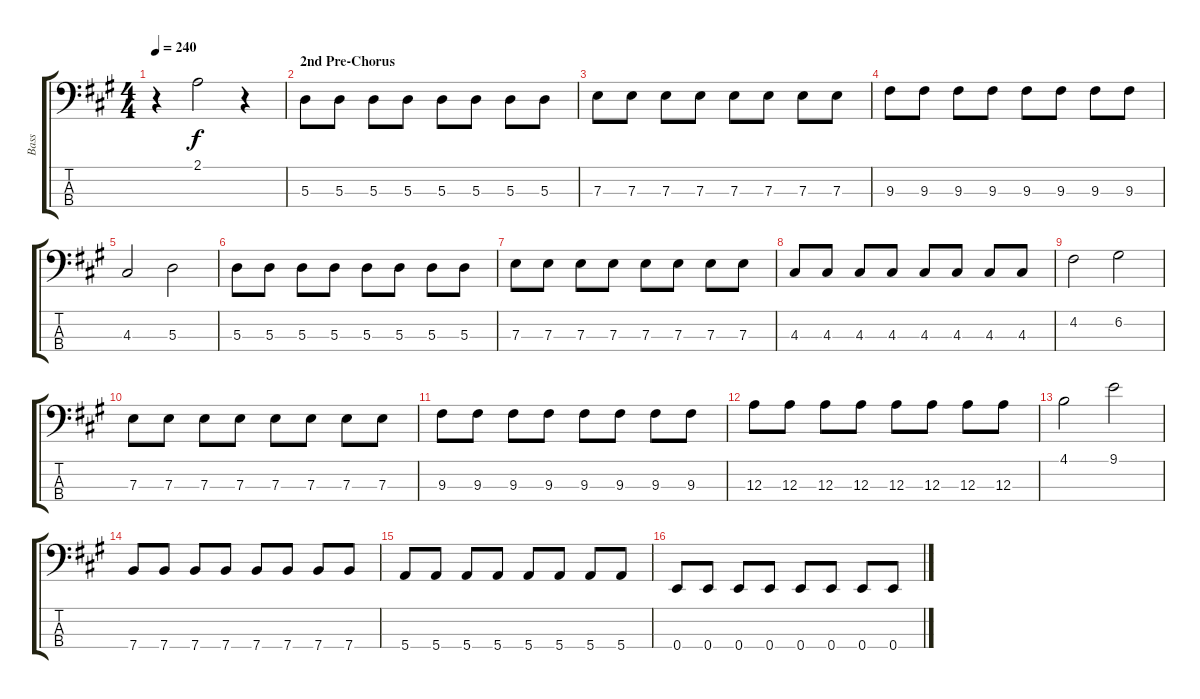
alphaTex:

\track ("Bass" "Bass") {instrument electricbasspick}
\staff {score tabs}
\tuning (G2 D2 A1 E1) {hide}
\ts (4 4)
\tempo 240
\clef f4
\ks a
r.4{dy f} 2.1.2 r.4 |
\section ("" "2nd Pre-Chorus")
5.3.8 5.3.8 5.3.8 5.3.8 5.3.8 5.3.8 5.3.8 5.3.8 |
7.3.8 7.3.8 7.3.8 7.3.8 7.3.8 7.3.8 7.3.8 7.3.8 |
9.3.8 9.3.8 9.3.8 9.3.8 9.3.8 9.3.8 9.3.8 9.3.8 |
4.3.2 5.3.2 |
5.3.8 5.3.8 5.3.8 5.3.8 5.3.8 5.3.8 5.3.8 5.3.8 |
7.3.8 7.3.8 7.3.8 7.3.8 7.3.8 7.3.8 7.3.8 7.3.8 |
4.3.8 4.3.8 4.3.8 4.3.8 4.3.8 4.3.8 4.3.8 4.3.8 |
4.2.2 6.2.2 |
7.3.8 7.3.8 7.3.8 7.3.8 7.3.8 7.3.8 7.3.8 7.3.8 |
9.3.8 9.3.8 9.3.8 9.3.8 9.3.8 9.3.8 9.3.8 9.3.8 |
12.3.8 12.3.8 12.3.8 12.3.8 12.3.8 12.3.8 12.3.8 12.3.8 |
4.1.2 9.1.2 |
7.4.8 7.4.8 7.4.8 7.4.8 7.4.8 7.4.8 7.4.8 7.4.8 |
5.4.8 5.4.8 5.4.8 5.4.8 5.4.8 5.4.8 5.4.8 5.4.8 |
0.4.8 0.4.8 0.4.8 0.4.8 0.4.8 0.4.8 0.4.8 0.4.8
